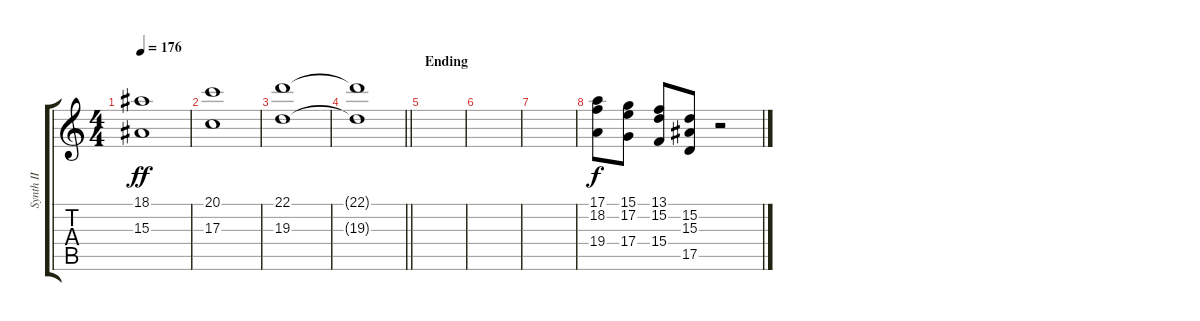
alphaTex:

\track ("Synth II" "Synth II") {instrument stringensemble1}
\staff {score tabs}
\tuning (E4 B3 G3 D3 A2 E2) {hide}
\ts (4 4)
\tempo 176
\clef g2
\ks c
(18.1 15.3).1{dy ff} |
(20.1 17.3).1 |
(22.1 19.3).1 |
\barLineRight lightlight
(22.1{t} 19.3{t}).1 |
\section ("" "Ending")
|
|
|
(17.1 18.2 19.4).8{dy f} (15.1 17.2 17.4).8 (13.1 15.2 15.4).8 (15.2 15.3 17.5).8 r.2
